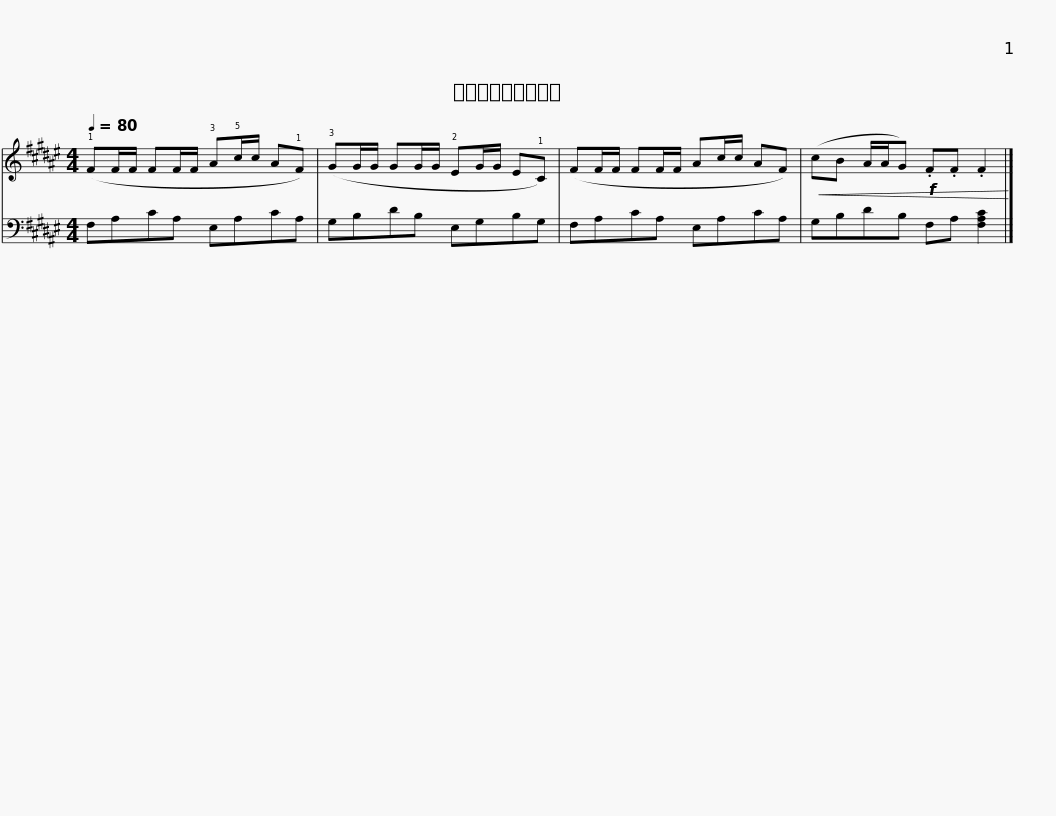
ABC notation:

X:1
%%score { 1 | 2 }
L:1/8
Q:1/4=80
M:4/4
I:linebreak $
K:F#
V:1 treble
V:2 bass
V:1
 (!1!FF/F/ FF/F/ !3!A!5!c/c/ A!1!F) | (!3!GG/G/ GG/G/ !2!EG/G/ E!1!C) | (FF/F/ FF/F/ Ac/c/ AF) |!<(! (cB A/A/G)!f! .F.F .F2!<)! |] %4
V:2
 F,A,CA, E,A,CA, | G,B,DB, E,G,B,G, | F,A,CA, E,A,CA, | G,B,DB, F,A, [F,A,C]2 |] %4
